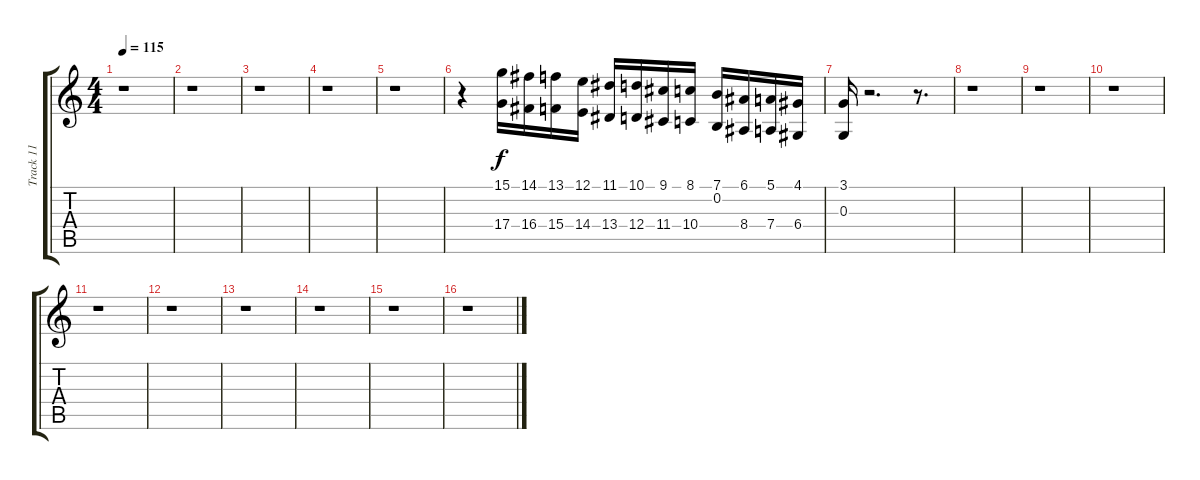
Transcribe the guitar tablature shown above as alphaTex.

\track ("Track 11" "Track 11") {instrument violin}
\staff {score tabs}
\tuning (E4 B3 G3 D3 A2 E2) {hide}
\ts (4 4)
\tempo 115
\clef g2
\ks c
r.1{dy f} |
r.1 |
r.1 |
r.1 |
r.1 |
r.4 (15.1 17.4).16 (14.1 16.4).16 (13.1 15.4).16 (12.1 14.4).16 (11.1 13.4).16 (10.1 12.4).16 (9.1 11.4).16 (8.1 10.4).16 (7.1 0.2).16 (6.1 8.4).16 (5.1 7.4).16 (4.1 6.4).16 |
(3.1 0.3).16 r.2{d} r.8{d} |
r.1 |
r.1 |
r.1 |
r.1 |
r.1 |
r.1 |
r.1 |
r.1 |
r.1
